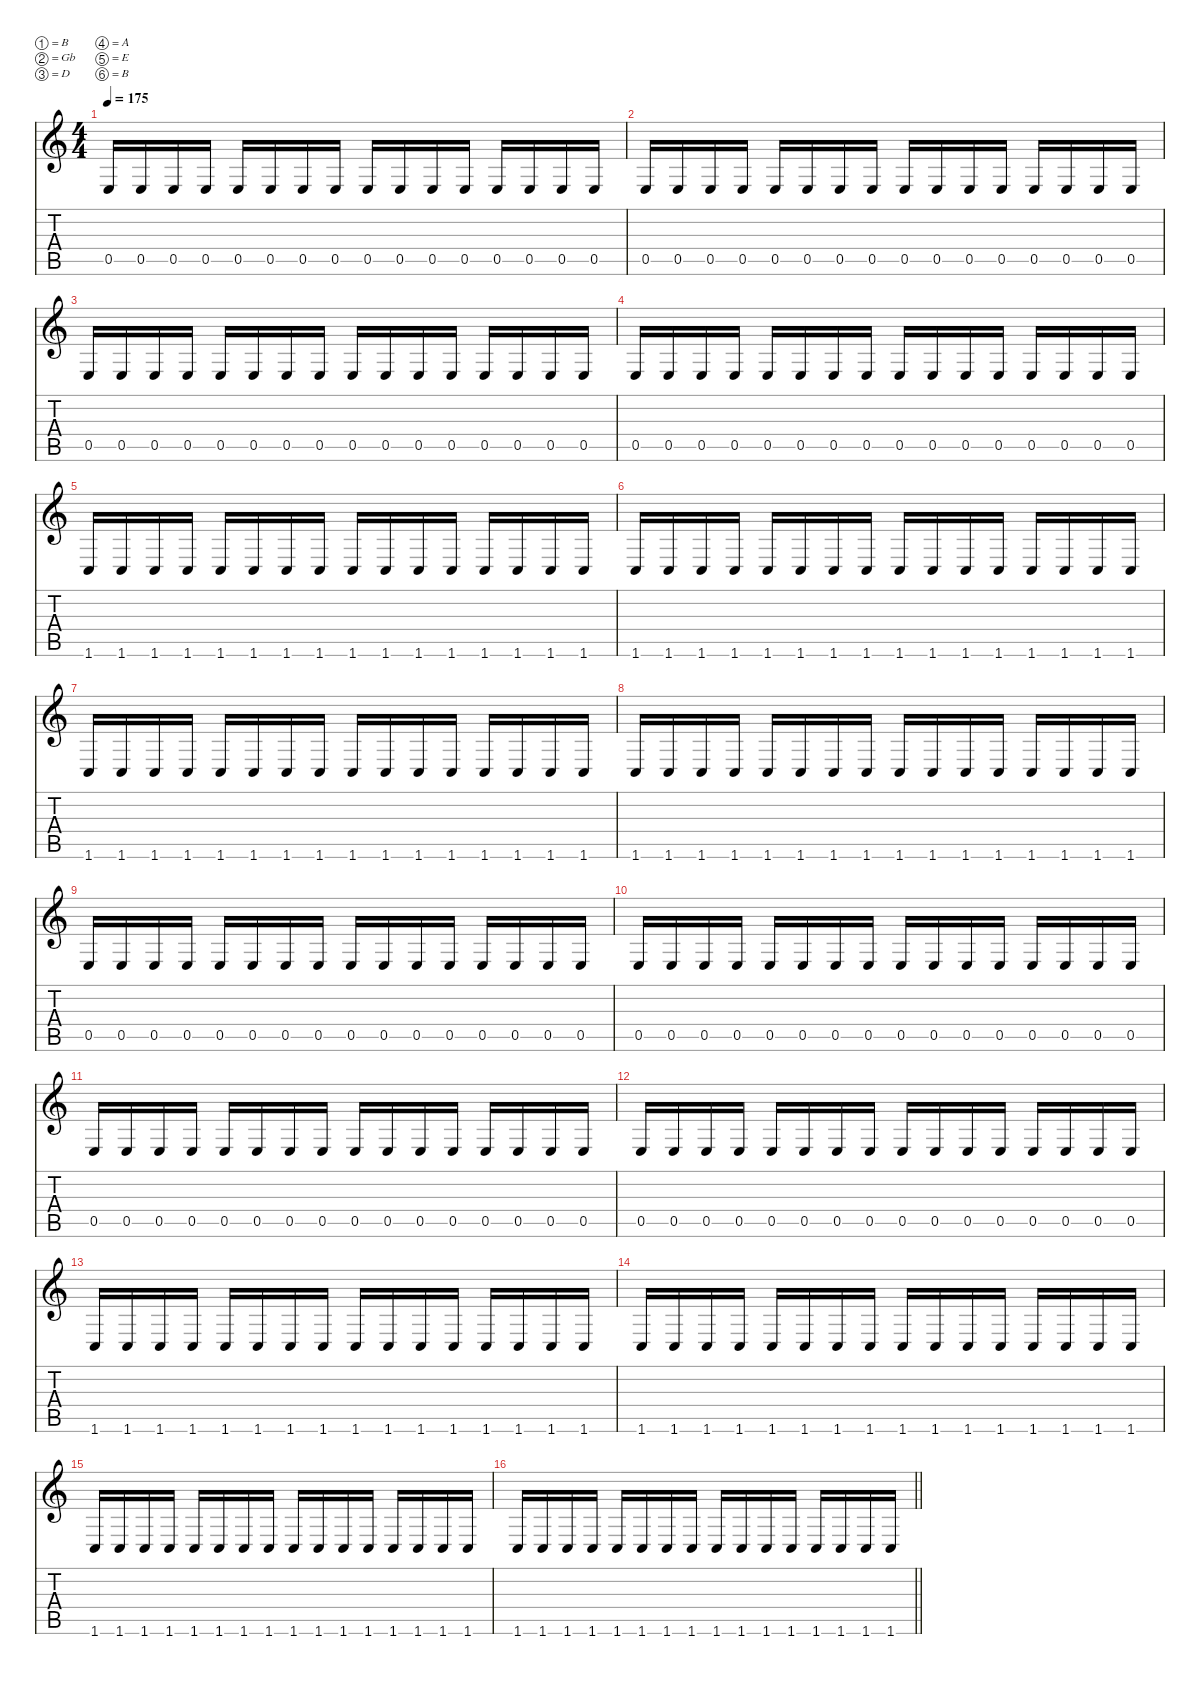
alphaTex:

\defaultSystemsLayout 4
\hideDynamics
\bracketExtendMode nobrackets
\singleTrackTrackNamePolicy hidden
\multiTrackTrackNamePolicy hidden
\firstSystemTrackNameMode fullname
\firstSystemTrackNameOrientation horizontal
\otherSystemsTrackNameOrientation horizontal
\track ("Olli Miikonen" "dist.guit.") {defaultSystemsLayout 4 instrument distortionguitar}
\staff {score tabs}
\tuning (B3 Gb3 D3 A2 E2 B1)
\ts (4 4)
\tempo 175
\clef g2
\ks c
0.5.16{dy f beam Up} 0.5.16{beam Up} 0.5.16{beam Up} 0.5.16{beam Up} 0.5.16{beam Up} 0.5.16{beam Up} 0.5.16{beam Up} 0.5.16{beam Up} 0.5.16{beam Up} 0.5.16{beam Up} 0.5.16{beam Up} 0.5.16{beam Up} 0.5.16{beam Up} 0.5.16{beam Up} 0.5.16{beam Up} 0.5.16{beam Up} |
0.5.16{beam Up} 0.5.16{beam Up} 0.5.16{beam Up} 0.5.16{beam Up} 0.5.16{beam Up} 0.5.16{beam Up} 0.5.16{beam Up} 0.5.16{beam Up} 0.5.16{beam Up} 0.5.16{beam Up} 0.5.16{beam Up} 0.5.16{beam Up} 0.5.16{beam Up} 0.5.16{beam Up} 0.5.16{beam Up} 0.5.16{beam Up} |
0.5.16{beam Up} 0.5.16{beam Up} 0.5.16{beam Up} 0.5.16{beam Up} 0.5.16{beam Up} 0.5.16{beam Up} 0.5.16{beam Up} 0.5.16{beam Up} 0.5.16{beam Up} 0.5.16{beam Up} 0.5.16{beam Up} 0.5.16{beam Up} 0.5.16{beam Up} 0.5.16{beam Up} 0.5.16{beam Up} 0.5.16{beam Up} |
0.5.16{beam Up} 0.5.16{beam Up} 0.5.16{beam Up} 0.5.16{beam Up} 0.5.16{beam Up} 0.5.16{beam Up} 0.5.16{beam Up} 0.5.16{beam Up} 0.5.16{beam Up} 0.5.16{beam Up} 0.5.16{beam Up} 0.5.16{beam Up} 0.5.16{beam Up} 0.5.16{beam Up} 0.5.16{beam Up} 0.5.16{beam Up} |
1.6.16{beam Up} 1.6.16{beam Up} 1.6.16{beam Up} 1.6.16{beam Up} 1.6.16{beam Up} 1.6.16{beam Up} 1.6.16{beam Up} 1.6.16{beam Up} 1.6.16{beam Up} 1.6.16{beam Up} 1.6.16{beam Up} 1.6.16{beam Up} 1.6.16{beam Up} 1.6.16{beam Up} 1.6.16{beam Up} 1.6.16{beam Up} |
1.6.16{beam Up} 1.6.16{beam Up} 1.6.16{beam Up} 1.6.16{beam Up} 1.6.16{beam Up} 1.6.16{beam Up} 1.6.16{beam Up} 1.6.16{beam Up} 1.6.16{beam Up} 1.6.16{beam Up} 1.6.16{beam Up} 1.6.16{beam Up} 1.6.16{beam Up} 1.6.16{beam Up} 1.6.16{beam Up} 1.6.16{beam Up} |
1.6.16{beam Up} 1.6.16{beam Up} 1.6.16{beam Up} 1.6.16{beam Up} 1.6.16{beam Up} 1.6.16{beam Up} 1.6.16{beam Up} 1.6.16{beam Up} 1.6.16{beam Up} 1.6.16{beam Up} 1.6.16{beam Up} 1.6.16{beam Up} 1.6.16{beam Up} 1.6.16{beam Up} 1.6.16{beam Up} 1.6.16{beam Up} |
1.6.16{beam Up} 1.6.16{beam Up} 1.6.16{beam Up} 1.6.16{beam Up} 1.6.16{beam Up} 1.6.16{beam Up} 1.6.16{beam Up} 1.6.16{beam Up} 1.6.16{beam Up} 1.6.16{beam Up} 1.6.16{beam Up} 1.6.16{beam Up} 1.6.16{beam Up} 1.6.16{beam Up} 1.6.16{beam Up} 1.6.16{beam Up} |
0.5.16{beam Up} 0.5.16{beam Up} 0.5.16{beam Up} 0.5.16{beam Up} 0.5.16{beam Up} 0.5.16{beam Up} 0.5.16{beam Up} 0.5.16{beam Up} 0.5.16{beam Up} 0.5.16{beam Up} 0.5.16{beam Up} 0.5.16{beam Up} 0.5.16{beam Up} 0.5.16{beam Up} 0.5.16{beam Up} 0.5.16{beam Up} |
0.5.16{beam Up} 0.5.16{beam Up} 0.5.16{beam Up} 0.5.16{beam Up} 0.5.16{beam Up} 0.5.16{beam Up} 0.5.16{beam Up} 0.5.16{beam Up} 0.5.16{beam Up} 0.5.16{beam Up} 0.5.16{beam Up} 0.5.16{beam Up} 0.5.16{beam Up} 0.5.16{beam Up} 0.5.16{beam Up} 0.5.16{beam Up} |
0.5.16{beam Up} 0.5.16{beam Up} 0.5.16{beam Up} 0.5.16{beam Up} 0.5.16{beam Up} 0.5.16{beam Up} 0.5.16{beam Up} 0.5.16{beam Up} 0.5.16{beam Up} 0.5.16{beam Up} 0.5.16{beam Up} 0.5.16{beam Up} 0.5.16{beam Up} 0.5.16{beam Up} 0.5.16{beam Up} 0.5.16{beam Up} |
0.5.16{beam Up} 0.5.16{beam Up} 0.5.16{beam Up} 0.5.16{beam Up} 0.5.16{beam Up} 0.5.16{beam Up} 0.5.16{beam Up} 0.5.16{beam Up} 0.5.16{beam Up} 0.5.16{beam Up} 0.5.16{beam Up} 0.5.16{beam Up} 0.5.16{beam Up} 0.5.16{beam Up} 0.5.16{beam Up} 0.5.16{beam Up} |
1.6.16{beam Up} 1.6.16{beam Up} 1.6.16{beam Up} 1.6.16{beam Up} 1.6.16{beam Up} 1.6.16{beam Up} 1.6.16{beam Up} 1.6.16{beam Up} 1.6.16{beam Up} 1.6.16{beam Up} 1.6.16{beam Up} 1.6.16{beam Up} 1.6.16{beam Up} 1.6.16{beam Up} 1.6.16{beam Up} 1.6.16{beam Up} |
1.6.16{beam Up} 1.6.16{beam Up} 1.6.16{beam Up} 1.6.16{beam Up} 1.6.16{beam Up} 1.6.16{beam Up} 1.6.16{beam Up} 1.6.16{beam Up} 1.6.16{beam Up} 1.6.16{beam Up} 1.6.16{beam Up} 1.6.16{beam Up} 1.6.16{beam Up} 1.6.16{beam Up} 1.6.16{beam Up} 1.6.16{beam Up} |
1.6.16{beam Up} 1.6.16{beam Up} 1.6.16{beam Up} 1.6.16{beam Up} 1.6.16{beam Up} 1.6.16{beam Up} 1.6.16{beam Up} 1.6.16{beam Up} 1.6.16{beam Up} 1.6.16{beam Up} 1.6.16{beam Up} 1.6.16{beam Up} 1.6.16{beam Up} 1.6.16{beam Up} 1.6.16{beam Up} 1.6.16{beam Up} |
\barLineRight lightlight
1.6.16{beam Up} 1.6.16{beam Up} 1.6.16{beam Up} 1.6.16{beam Up} 1.6.16{beam Up} 1.6.16{beam Up} 1.6.16{beam Up} 1.6.16{beam Up} 1.6.16{beam Up} 1.6.16{beam Up} 1.6.16{beam Up} 1.6.16{beam Up} 1.6.16{beam Up} 1.6.16{beam Up} 1.6.16{beam Up} 1.6.16{beam Up}
